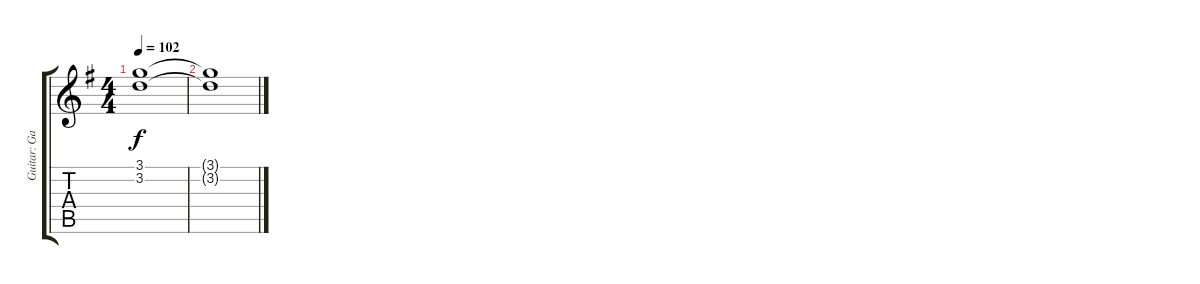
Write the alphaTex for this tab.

\track ("Guitar: Gary" "Guitar: Ga") {instrument acousticguitarsteel}
\staff {score tabs}
\tuning (E4 B3 G3 D3 A2 E2) {hide}
\ts (4 4)
\tempo 102
\clef g2
\ks g
(3.1{t} 3.2{t}).1{dy f} |
(3.1{t} 3.2{t}).1
